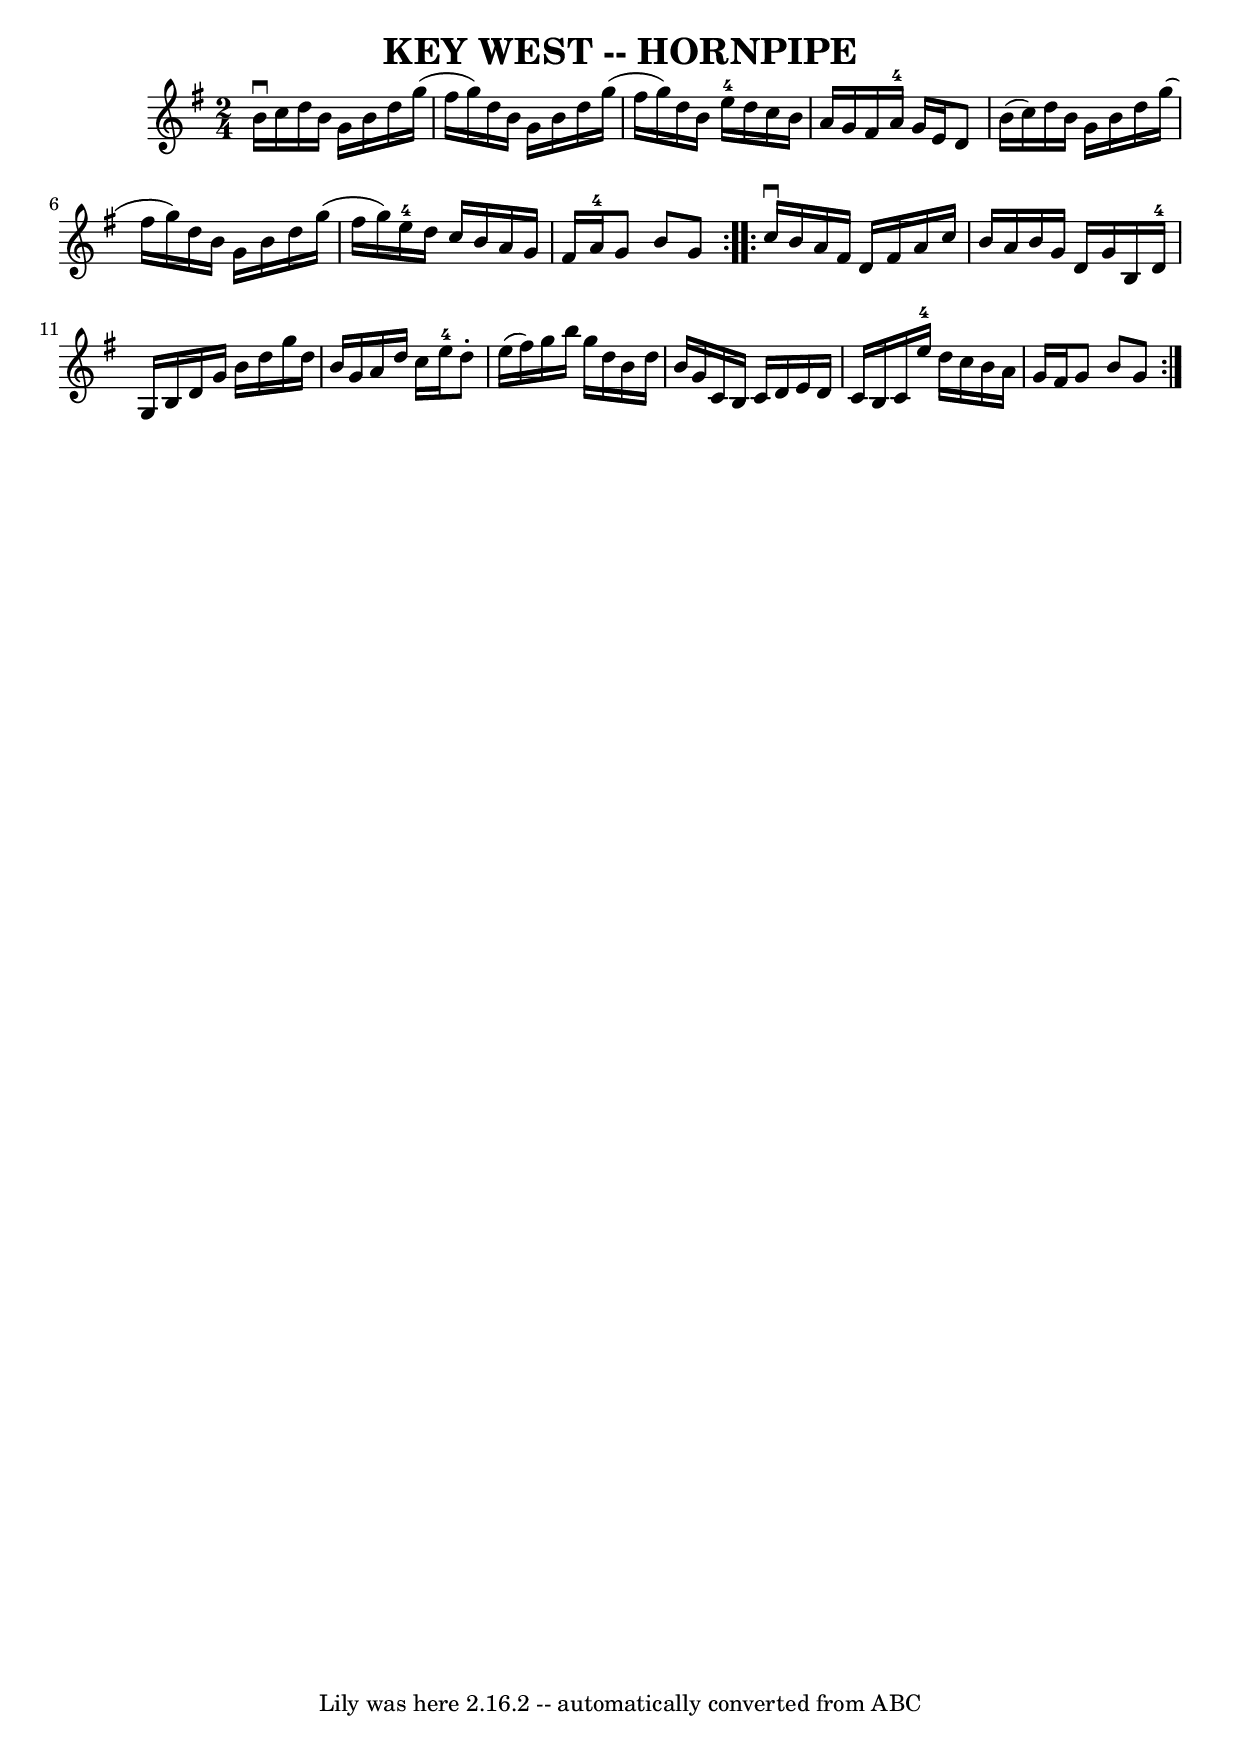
\version "2.16.2"
\include "Mammoth.ily"
\header {
  %% book = "Ryan's Mammoth Collection of Fiddle Tunes"
 crossRefNumber = "1"
 footnotes = ""
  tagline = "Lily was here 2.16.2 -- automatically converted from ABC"
  title = "KEY WEST -- HORNPIPE"

}
voicedefault =  {



  \repeat volta 2 {

    \time 2/4 
    \key g \major b'16^\downbow c''16         |
 d''16 b'16 g'16 b'16 d''16 g''16 (fis''16 g''16)    |
 d''16 b'16 g'16 b'16 d''16 g''16 (fis''16 g''16)     |
 d''16 b'16 e''16-4 d''16 c''16 b'16 a'16 g'16  |
 fis'16 a'16-4 g'16 e'16 d'8 b'16 (c''16)    | |
 d''16 b'16 g'16 b'16 d''16 g''16 ( fis''16 g''16)    |
 d''16 b'16 g'16 b'16 d''16 g''16 (fis''16 g''16)    |
 e''16-4 d''16 c''16 b'16 a'16 g'16 fis'16 a'16-4    |
 g'8 b'8 g'8    
  } 
  
  \repeat volta 2 { c''16^\downbow b'16         |
 a'16 fis'16 d'16 fis'16 a'16 c''16 b'16 a'16     |
 b'16 g'16 d'16 g'16 b16 d'16-4 g16 b16     |
 d'16 g'16 b'16 d''16 g''16 d''16 b'16 g'16     |
 a'16 d''16 c''16 e''16-4 d''8-. e''16 (fis''16)   |  |
 g''16 b''16 g''16 d''16 b'16 d''16 b'16 g'16     |
 c'16 b16 c'16 d'16 e'16 d'16 c'16 b16     |
 c'16 e''16-4 d''16 c''16 b'16 a'16 g'16 fis'16     |
    
 g'8 b'8 g'8    
  }   

}

\score{
  <<

    \context Staff="default"
    {
      \voicedefault 
      
    }

  >>
  \layout {
    
  }
  \midi {
  }

}
